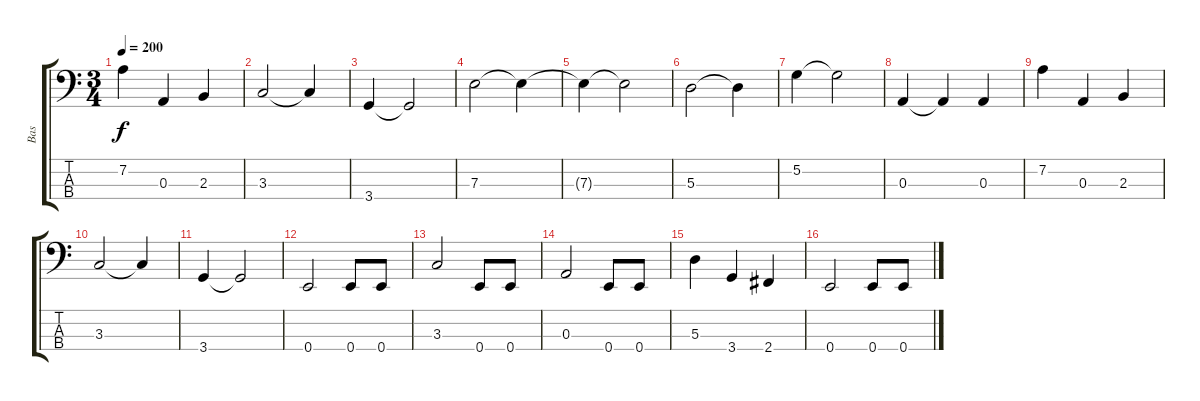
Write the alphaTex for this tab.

\track ("Bas" "Bas") {instrument electricbassfinger}
\staff {score tabs}
\tuning (G2 D2 A1 E1) {hide}
\ts (3 4)
\tempo 200
\clef f4
\ks c
7.2.4{dy f} 0.3.4 2.3.4 |
3.3.2 3.3{t}.4 |
3.4.4 3.4{t}.2 |
7.3.2 7.3{t}.4 |
7.3{t}.4 7.3{t}.2 |
5.3.2 5.3{t}.4 |
5.2.4 5.2{t}.2 |
0.3.4 0.3{t}.4 0.3.4 |
7.2.4 0.3.4 2.3.4 |
3.3.2 3.3{t}.4 |
3.4.4 3.4{t}.2 |
0.4.2 0.4.8 0.4.8 |
3.3.2 0.4.8 0.4.8 |
0.3.2 0.4.8 0.4.8 |
5.3.4 3.4.4 2.4.4 |
0.4.2 0.4.8 0.4.8
